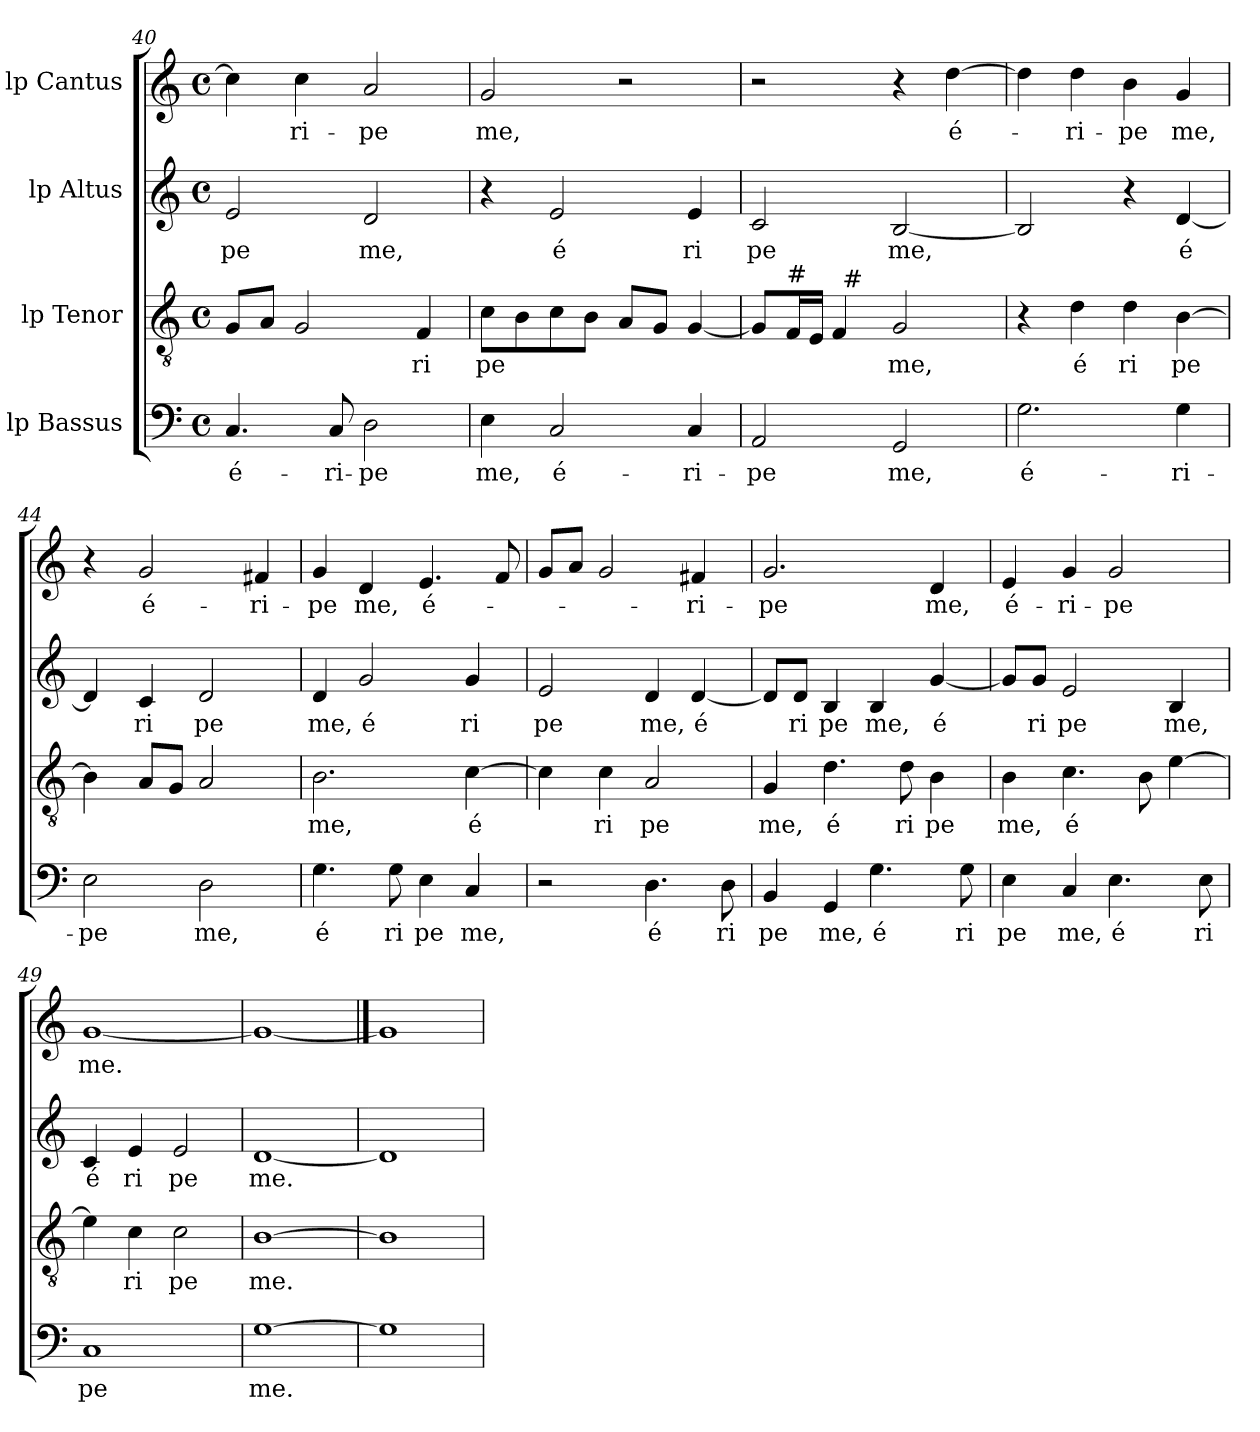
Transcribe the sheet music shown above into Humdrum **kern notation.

**kern	**text	**kern	**text	**kern	**text	**kern	**text
*part4	*part4	*part3	*part3	*part2	*part2	*part1	*part1
*staff4	*staff4	*staff3	*staff3	*staff2	*staff2	*staff1	*staff1
*I"lp Bassus	*	*I"lp Tenor	*	*I"lp Altus	*	*I"lp Cantus	*
*clefF4	*	*clefGv2	*	*clefG2	*	*clefG2	*
*M4/4	*	*M4/4	*	*M4/4	*	*M4/4	*
*met(c)	*	*met(c)	*	*met(c)	*	*met(c)	*
=40	=40	=40	=40	=40	=40	=40	=40
!	!LO:LY:b:cj	!	!	!	!LO:LY:b:cj	!	!
4.C/	é-	8G/L	.	2e/	pe	4cc\]	.
.	.	8A/J	.	.	.	.	.
!	!	!	!	!	!	!	!LO:LY:b:cj
.	.	2G/	.	.	.	4cc\	-ri-
!	!LO:LY:b:cj	!	!	!	!	!	!
8C/	-ri-	.	.	.	.	.	.
!	!LO:LY:b:cj	!	!	!	!LO:LY:b:cj	!	!LO:LY:b:cj
2D\	-pe	.	.	2d/	me,	2a/	-pe
!	!	!	!LO:LY:b:cj	!	!	!	!
.	.	4F/	ri	.	.	.	.
=41	=41	=41	=41	=41	=41	=41	=41
!	!LO:LY:b:cj	!	!LO:LY:b:cj	!	!	!	!LO:LY:b:cj
4E\	me,	8c\L	pe	4r	.	2g/	me,
.	.	8B\	.	.	.	.	.
!	!LO:LY:b:cj	!	!	!	!LO:LY:b:cj	!	!
2C/	é-	8c\	.	2e/	é	.	.
.	.	8B\J	.	.	.	.	.
.	.	8A/L	.	.	.	2r	.
.	.	8G/J	.	.	.	.	.
!	!LO:LY:b:cj	!	!	!	!LO:LY:b:cj	!	!
4C/	-ri-	[<4G/	.	4e/	ri	.	.
=42	=42	=42	=42	=42	=42	=42	=42
!	!LO:LY:b:cj	!	!	!	!LO:LY:b:cj	!	!
*	*	*^	*	*	*	*	*
2AA/	-pe	8G/L]	4ryy	.	2c/	pe	2r	.
!	!	!LO:TX:a:t=#	!	!	!	!	!	!
.	.	16F/	.	.	.	.	.	.
.	.	16E/J	.	.	.	.	.	.
.	.	4F/	64ryy	.	.	.	.	.
!	!	!	!LO:TX:a:t=#	!	!	!	!	!
.	.	.	2ryy	.	.	.	.	.
!	!LO:LY:b:cj	!	!	!LO:LY:b:cj	!	!LO:LY:b:cj	!	!
2GG/	me,	2G/	.	me,	[<2B/	me,	4r	.
!	!	!	!	!	!	!	!	!LO:LY:b:cj
.	.	.	.	.	.	.	[>4dd\	é-
.	.	.	8...ryy	.	.	.	.	.
=43	=43	=43	=43	=43	=43	=43	=43	=43
!	!LO:LY:b:cj	!	!	!	!	!	!	!
*	*	*v	*v	*	*	*	*	*
2.G\	é-	4r	.	2B/]	.	4dd\]	.
!	!	!	!LO:LY:b:cj	!	!	!	!LO:LY:b:cj
.	.	4d\	é	.	.	4dd\	-ri-
!	!	!	!LO:LY:b:cj	!	!	!	!LO:LY:b:cj
.	.	4d\	ri	4r	.	4b\	-pe
!	!LO:LY:b:cj	!	!LO:LY:b:cj	!	!LO:LY:b:cj	!	!LO:LY:b:cj
4G\	-ri-	[>4B\	pe	[>4d/	é	4g/	me,
!!LO:LB:g=z
=44	=44	=44	=44	=44	=44	=44	=44
!	!LO:LY:b:cj	!	!	!	!	!	!
*	*	*^	*	*	*	*	*
2E\	-pe	4B\]	32ryy	.	4d/]	.	4r	.
.	.	.	2ryy	.	.	.	.	.
!	!	!	!	!	!	!LO:LY:b:cj	!	!LO:LY:b:cj
.	.	8A/L	.	.	4c/	ri	2g/	é-
.	.	8G/J	.	.	.	.	.	.
!	!LO:LY:b:cj	!	!	!	!	!LO:LY:b:cj	!	!
2D\	me,	2A/	.	.	2d/	pe	.	.
.	.	.	4...ryy	.	.	.	.	.
!	!	!	!	!	!	!	!	!LO:LY:b:cj
.	.	.	.	.	.	.	4f#X/	-ri-
=45	=45	=45	=45	=45	=45	=45	=45	=45
!	!LO:LY:b:cj	!	!	!LO:LY:b:cj	!	!LO:LY:b:cj	!	!LO:LY:b:cj
*	*	*v	*v	*	*	*	*	*
4.G\	é	2.B\	me,	4d/	me,	4g/	-pe
!	!	!	!	!	!LO:LY:b:cj	!	!LO:LY:b:cj
.	.	.	.	2g/	é	4d/	me,
!	!LO:LY:b:cj	!	!	!	!	!	!
8G\	ri	.	.	.	.	.	.
!	!LO:LY:b:cj	!	!	!	!	!	!LO:LY:b:cj
4E\	pe	.	.	.	.	4.e/	é-
!	!LO:LY:b:cj	!	!LO:LY:b:cj	!	!LO:LY:b:cj	!	!
4C/	me,	[>4c\	é	4g/	ri	.	.
.	.	.	.	.	.	8f/	.
=46	=46	=46	=46	=46	=46	=46	=46
!	!	!	!	!	!LO:LY:b:cj	!	!
2r	.	4c\]	.	2e/	pe	8g/L	.
.	.	.	.	.	.	8a/J	.
!	!	!	!LO:LY:b:cj	!	!	!	!
.	.	4c\	ri	.	.	2g/	.
!	!LO:LY:b:cj	!	!LO:LY:b:cj	!	!LO:LY:b:cj	!	!
4.D\	é	2A/	pe	4d/	me,	.	.
!	!	!	!	!	!LO:LY:b:cj	!	!LO:LY:b:cj
.	.	.	.	[<4d/	é	4f#X/	-ri-
!	!LO:LY:b:cj	!	!	!	!	!	!
8D\	ri	.	.	.	.	.	.
=47	=47	=47	=47	=47	=47	=47	=47
!	!LO:LY:b:cj	!	!LO:LY:b:cj	!	!	!	!LO:LY:b:cj
4BB/	pe	4G/	me,	8d/L]	.	2.g/	-pe
!	!	!	!	!	!LO:LY:b:cj	!	!
.	.	.	.	8d/J	ri	.	.
!	!LO:LY:b:cj	!	!LO:LY:b:cj	!	!LO:LY:b:cj	!	!
4GG/	me,	4.d\	é	4B/	pe	.	.
!	!LO:LY:b:cj	!	!	!	!LO:LY:b:cj	!	!
4.G\	é	.	.	4B/	me,	.	.
!	!	!	!LO:LY:b:cj	!	!	!	!
.	.	8d\	ri	.	.	.	.
!	!	!	!LO:LY:b:cj	!	!LO:LY:b:cj	!	!LO:LY:b:cj
.	.	4B\	pe	[<4g/	é	4d/	me,
!	!LO:LY:b:cj	!	!	!	!	!	!
8G\	ri	.	.	.	.	.	.
=48	=48	=48	=48	=48	=48	=48	=48
!	!LO:LY:b:cj	!	!LO:LY:b:cj	!	!	!	!LO:LY:b:cj
4E\	pe	4B\	me,	8g/L]	.	4e/	é-
!	!	!	!	!	!LO:LY:b:cj	!	!
.	.	.	.	8g/J	ri	.	.
!	!LO:LY:b:cj	!	!LO:LY:b:cj	!	!LO:LY:b:cj	!	!LO:LY:b:cj
4C/	me,	4.c\	é	2e/	pe	4g/	-ri-
!	!LO:LY:b:cj	!	!	!	!	!	!LO:LY:b:cj
4.E\	é	.	.	.	.	2g/	-pe
.	.	8B\	.	.	.	.	.
!	!	!	!	!	!LO:LY:b:cj	!	!
.	.	[>4e\	.	4B/	me,	.	.
!	!LO:LY:b:cj	!	!	!	!	!	!
8E\	ri	.	.	.	.	.	.
=49	=49	=49	=49	=49	=49	=49	=49
!	!LO:LY:b:cj	!	!	!	!LO:LY:b:cj	!	!LO:LY:b:cj
1C	pe	4e\]	.	4c/	é	[<1g	me.
!	!	!	!LO:LY:b:cj	!	!LO:LY:b:cj	!	!
.	.	4c\	ri	4e/	ri	.	.
!	!	!	!LO:LY:b:cj	!	!LO:LY:b:cj	!	!
.	.	2c\	pe	2e/	pe	.	.
=50	=50	=50	=50	=50	=50	=50	=50
!	!LO:LY:b:cj	!	!LO:LY:b:cj	!	!LO:LY:b:cj	!	!
[1G	me.	[1B	me.	[1d	me.	1g_	.
=51	==51	=51	==51	=51	==51	==51	==51
1G]	.	1B]	.	1d]	.	1g]	.
=	=	=	=	=	=	=	=
*-	*-	*-	*-	*-	*-	*-	*-
